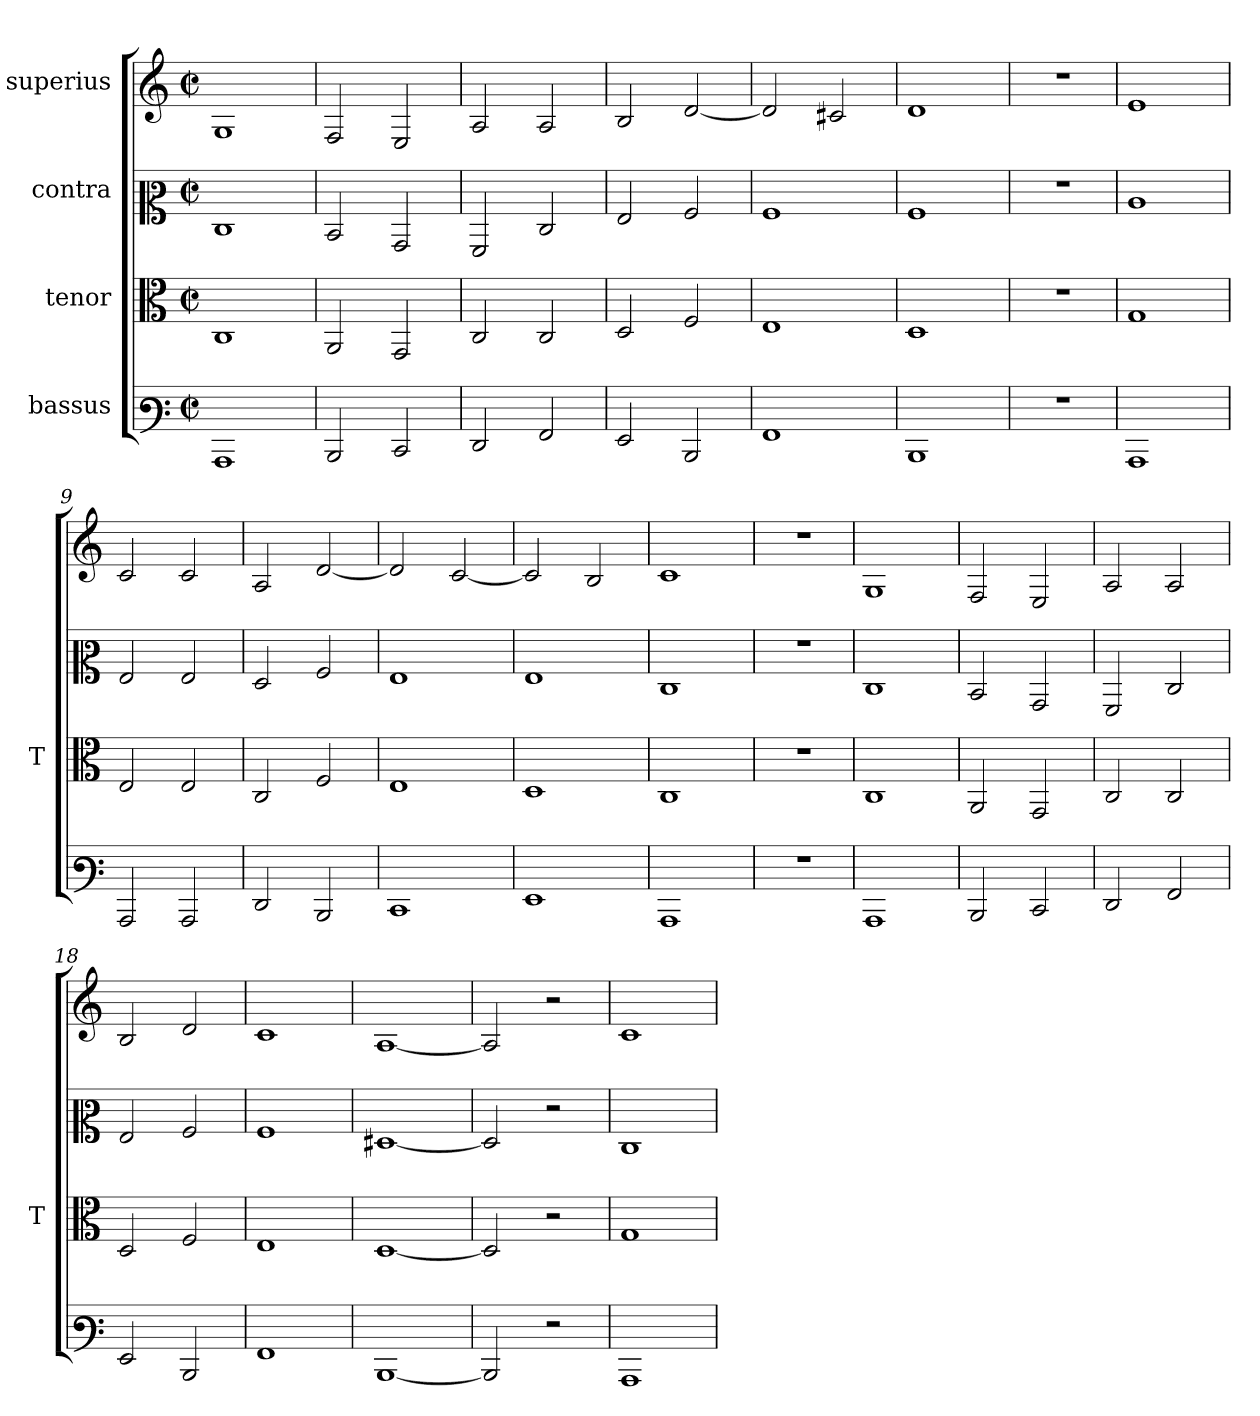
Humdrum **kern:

**kern	**kern	**kern	**kern
*part4	*part3	*part2	*part1
*staff4	*staff3	*staff2	*staff1
*I"bassus	*I"tenor	*I"contra	*I"superius
*	*I'T	*	*
*clefF3	*clefC3	*clefC2	*clefG2
*M2/2	*M2/2	*M2/2	*M2/2
*met(c|)	*met(c|)	*met(c|)	*met(c|)
=1	=1	=1	=1
1CC	1C	1E	1G
=2	=2	=2	=2
2DD	2AA	2D	2F
2EE	2GG	2BB	2E
=3	=3	=3	=3
2FF	2C	2AA	2A
2AA	2C	2E	2A
=4	=4	=4	=4
2GG	2D	2G	2B
2DD	2F	2A	[2d
=5	=5	=5	=5
1AA	1E	1A	2d]
.	.	.	2c#X
=6	=6	=6	=6
1DD	1D	1A	1d
=7	=7	=7	=7
1r	1r	1r	1r
=8	=8	=8	=8
1CC	1G	1c	1e
=9	=9	=9	=9
2CC	2E	2G	2c
2CC	2E	2G	2c
=10	=10	=10	=10
2FF	2C	2F	2A
2DD	2F	2A	[2d
=11	=11	=11	=11
1EE	1E	1G	2d]
.	.	.	[2c
=12	=12	=12	=12
1GG	1D	1G	2c]
.	.	.	2B
=13	=13	=13	=13
1CC	1C	1E	1c
=14	=14	=14	=14
1r	1r	1r	1r
=15	=15	=15	=15
1CC	1C	1E	1G
=16	=16	=16	=16
2DD	2AA	2D	2F
2EE	2GG	2BB	2E
=17	=17	=17	=17
2FF	2C	2AA	2A
2AA	2C	2E	2A
=18	=18	=18	=18
2GG	2D	2G	2B
2DD	2F	2A	2d
=19	=19	=19	=19
1AA	1E	1A	1c
=20	=20	=20	=20
[1DD	[1D	[1F#X	[1A
=21	=21	=21	=21
2DD]	2D]	2F#]	2A]
2r	2r	2r	2r
=22	=22	=22	=22
1CC	1G	1E	1c
=	=	=	=
*-	*-	*-	*-
